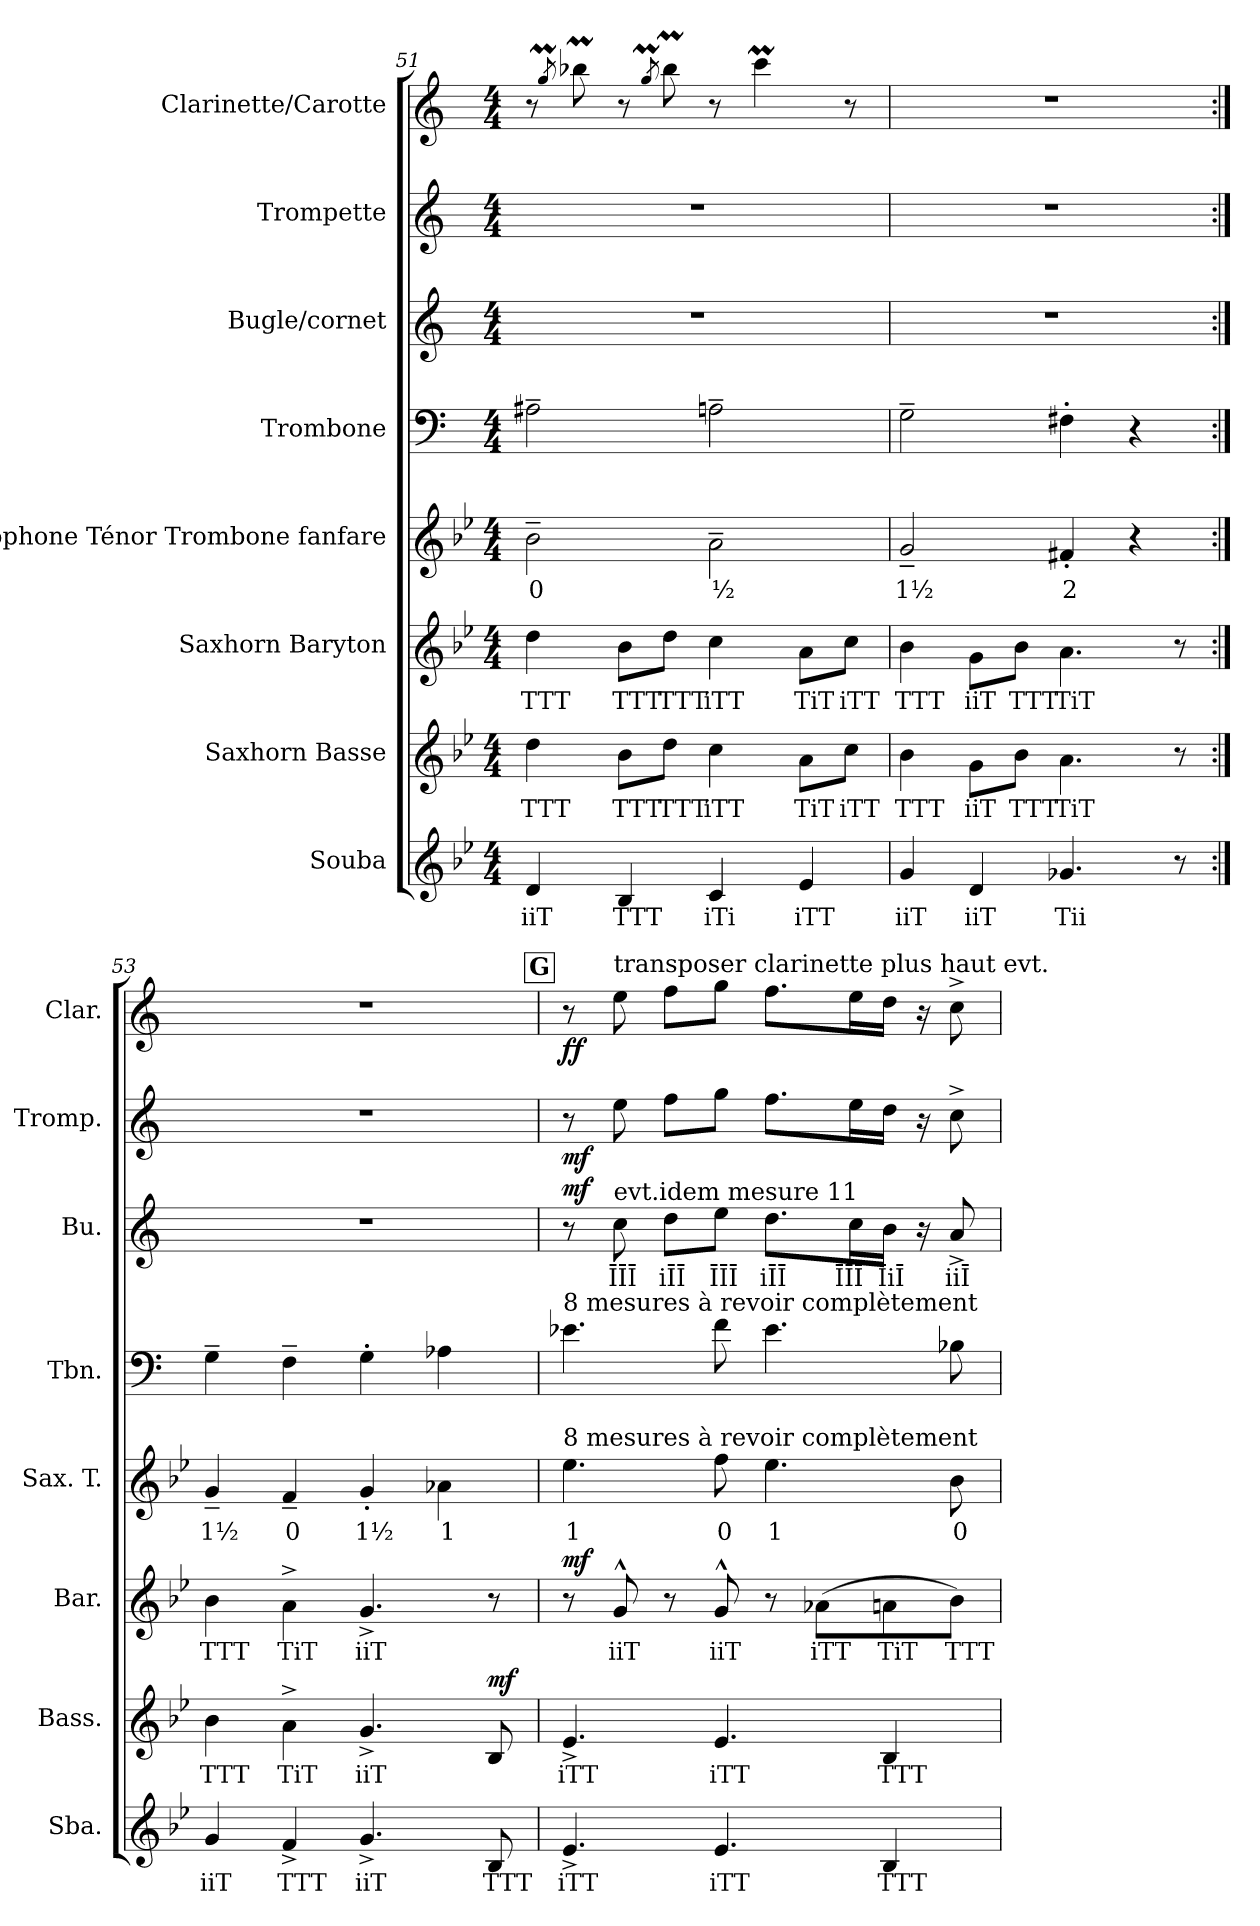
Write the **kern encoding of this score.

**kern	**text	**kern	**text	**dynam	**kern	**text	**dynam	**kern	**text	**kern	**kern	**text	**dynam	**kern	**dynam	**kern	**dynam
*part8	*part8	*part7	*part7	*part7	*part6	*part6	*part6	*part5	*part5	*part4	*part3	*part3	*part3	*part2	*part2	*part1	*part1
*staff8	*staff8	*staff7	*staff7	*staff7	*staff6	*staff6	*staff6	*staff5	*staff5	*staff4	*staff3	*staff3	*staff3	*staff2	*staff2	*staff1	*staff1
*I"Souba	*	*I"Saxhorn Basse	*	*	*I"Saxhorn Baryton	*	*	*I"Saxophone Ténor Trombone fanfare	*	*I"Trombone	*I"Bugle/cornet	*	*	*I"Trompette	*	*I"Clarinette/Carotte	*
*I'Sba.	*	*I'Bass.	*	*	*I'Bar.	*	*	*I'Sax. T.	*	*I'Tbn.	*I'Bu.	*	*	*I'Tromp.	*	*I'Clar.	*
!!LO:PB:g=z
*clefG2	*	*clefG2	*	*	*clefG2	*	*	*clefG2	*	*clefF4	*clefG2	*	*	*clefG2	*	*clefG2	*
*ITrd15c26	*	*ITrd8c14	*	*	*ITrd8c14	*	*	*ITrd8c14	*	*	*ITrd1c2	*	*	*ITrd1c2	*	*ITrd1c2	*
*k[b-e-]	*	*k[b-e-]	*	*	*k[b-e-]	*	*	*k[b-e-]	*	*k[]	*k[b-e-]	*	*	*k[b-e-]	*	*k[b-e-]	*
*M4/4	*	*M4/4	*	*	*M4/4	*	*	*M4/4	*	*M4/4	*M4/4	*	*	*M4/4	*	*M4/4	*
=51	=51	=51	=51	=51	=51	=51	=51	=51	=51	=51	=51	=51	=51	=51	=51	=51	=51
!	!LO:LY:b	!	!LO:LY:b	!	!	!LO:LY:b	!	!	!LO:LY:b	!	!	!	!	!	!	!	!
4DD/	iiT	4d\	TTT	.	4d\	TTT	.	2B-~\	0	2A#X~\	1r	.	.	1r	.	8r	.
.	.	.	.	.	.	.	.	.	.	.	.	.	.	.	.	8qffM/	.
.	.	.	.	.	.	.	.	.	.	.	.	.	.	.	.	8aa-XM\	.
!	!LO:LY:b	!	!LO:LY:b	!	!	!LO:LY:b	!	!	!	!	!	!	!	!	!	!	!
4BBB-/	TTT	8B-\L	TTT	.	8B-\L	TTT	.	.	.	.	.	.	.	.	.	8r	.
.	.	.	.	.	.	.	.	.	.	.	.	.	.	.	.	8qffM/	.
!	!	!	!LO:LY:b	!	!	!LO:LY:b	!	!	!	!	!	!	!	!	!	!	!
.	.	8d\J	TTT	.	8d\J	TTT	.	.	.	.	.	.	.	.	.	8aa-M\	.
!	!LO:LY:b	!	!LO:LY:b	!	!	!LO:LY:b	!	!	!LO:LY:b	!	!	!	!	!	!	!	!
4CC/	iTi	4c\	iTT	.	4c\	iTT	.	2A~\	½	2An~\	.	.	.	.	.	8r	.
.	.	.	.	.	.	.	.	.	.	.	.	.	.	.	.	4bb-M\	.
!	!LO:LY:b	!	!LO:LY:b	!	!	!LO:LY:b	!	!	!	!	!	!	!	!	!	!	!
4EE-/	iTT	8A\L	TiT	.	8A\L	TiT	.	.	.	.	.	.	.	.	.	.	.
!	!	!	!LO:LY:b	!	!	!LO:LY:b	!	!	!	!	!	!	!	!	!	!	!
.	.	8c\J	iTT	.	8c\J	iTT	.	.	.	.	.	.	.	.	.	8r	.
=52	=52	=52	=52	=52	=52	=52	=52	=52	=52	=52	=52	=52	=52	=52	=52	=52	=52
!	!LO:LY:b	!	!LO:LY:b	!	!	!LO:LY:b	!	!	!LO:LY:b	!	!	!	!	!	!	!	!
4GG/	iiT	4B-\	TTT	.	4B-\	TTT	.	2G~/	1½	2G~\	1r	.	.	1r	.	1r	.
!	!LO:LY:b	!	!LO:LY:b	!	!	!LO:LY:b	!	!	!	!	!	!	!	!	!	!	!
4DD/	iiT	8G\L	iiT	.	8G\L	iiT	.	.	.	.	.	.	.	.	.	.	.
!	!	!	!LO:LY:b	!	!	!LO:LY:b	!	!	!	!	!	!	!	!	!	!	!
.	.	8B-\J	TTT	.	8B-\J	TTT	.	.	.	.	.	.	.	.	.	.	.
!	!LO:LY:b	!	!LO:LY:b	!	!	!LO:LY:b	!	!	!LO:LY:b	!	!	!	!	!	!	!	!
4.GG-X/	Tii	4.A\	TiT	.	4.A\	TiT	.	4F#X'/	2	4F#X'\	.	.	.	.	.	.	.
.	.	.	.	.	.	.	.	4r	.	4r	.	.	.	.	.	.	.
8r	.	8r	.	.	8r	.	.	.	.	.	.	.	.	.	.	.	.
=53:|!	=53:|!	=53:|!	=53:|!	=53:|!	=53:|!	=53:|!	=53:|!	=53:|!	=53:|!	=53:|!	=53:|!	=53:|!	=53:|!	=53:|!	=53:|!	=53:|!	=53:|!
!	!LO:LY:b	!	!LO:LY:b	!	!	!LO:LY:b	!	!	!LO:LY:b	!	!	!	!	!	!	!	!
4GG/	iiT	4B-\	TTT	.	4B-\	TTT	.	4G~/	1½	4G~\	1r	.	.	1r	.	1r	.
!	!LO:LY:b	!	!LO:LY:b	!	!	!LO:LY:b	!	!	!LO:LY:b	!	!	!	!	!	!	!	!
4FF^/	TTT	4A^\	TiT	.	4A^\	TiT	.	4F~/	0	4F~\	.	.	.	.	.	.	.
!	!LO:LY:b	!	!LO:LY:b	!	!	!LO:LY:b	!	!	!LO:LY:b	!	!	!	!	!	!	!	!
4.GG^/	iiT	4.G^/	iiT	.	4.G^/	iiT	.	4G'/	1½	4G'\	.	.	.	.	.	.	.
!	!	!	!	!	!	!	!	!	!LO:LY:b	!	!	!	!	!	!	!	!
.	.	.	.	.	.	.	.	4A-X\	1	4A-X\	.	.	.	.	.	.	.
!	!LO:LY:b	!	!	!LO:DY:b	!	!	!	!	!	!	!	!	!	!	!	!	!
8BBB-/	TTT	8BB-/	.	mf	8r	.	.	.	.	.	.	.	.	.	.	.	.
!!LO:PB:g=z
!!LO:REH:place=s1:a:B:fs=14:t=G
=54	=54	=54	=54	=54	=54	=54	=54	=54	=54	=54	=54	=54	=54	=54	=54	=54	=54
!	!	!	!	!	!	!	!	!	!	!LO:TX:a:t=8 mesures à revoir complètement	!	!	!	!	!	!	!
!	!	!	!	!	!	!	!	!LO:TX:a:t=8 mesures à revoir complètement	!	!	!	!	!	!	!	!	!
!	!LO:LY:b	!	!LO:LY:b	!	!	!	!LO:DY:b	!	!LO:LY:b	!	!	!	!LO:DY:b	!	!LO:DY:b	!	!LO:DY:b
4.EE-^/	iTT	4.E-^/	iTT	.	8r	.	mf	4.e-\	1	4.e-X\	8r	.	mf	8r	mf	8r	ff
!	!	!	!	!	!	!	!	!	!	!	!	!	!	!	!	!LO:TX:a:t=transposer clarinette plus haut evt.	!
!	!	!	!	!	!	!	!	!	!	!	!LO:TX:a:t=evt.idem mesure 11	!	!	!	!	!	!
!	!	!	!	!	!	!LO:LY:b	!	!	!	!	!	!LO:LY:b	!	!	!	!	!
.	.	.	.	.	8G^^/	iiT	.	.	.	.	8b-\	ĪĪĪ	.	8dd\	.	8dd\	.
!	!	!	!	!	!	!	!	!	!	!	!	!LO:LY:b	!	!	!	!	!
.	.	.	.	.	8r	.	.	.	.	.	8cc\L	iĪĪ	.	8ee-\L	.	8ee-\L	.
!	!LO:LY:b	!	!LO:LY:b	!	!	!LO:LY:b	!	!	!LO:LY:b	!	!	!LO:LY:b	!	!	!	!	!
4.EE-/	iTT	4.E-/	iTT	.	8G^^/	iiT	.	8f\	0	8f\	8dd\J	ĪĪĪ	.	8ff\J	.	8ff\J	.
!	!	!	!	!	!	!	!	!	!LO:LY:b	!	!	!LO:LY:b	!	!	!	!	!
.	.	.	.	.	8r	.	.	4.e-\	1	4.e-\	8.cc\L	iĪĪ	.	8.ee-\L	.	8.ee-\L	.
!	!	!	!	!	!	!LO:LY:b	!	!	!	!	!	!	!	!	!	!	!
.	.	.	.	.	(>8A-X\L	iTT	.	.	.	.	.	.	.	.	.	.	.
!	!	!	!	!	!	!	!	!	!	!	!	!LO:LY:b	!	!	!	!	!
.	.	.	.	.	.	.	.	.	.	.	16b-\L	ĪĪĪ	.	16dd\L	.	16dd\L	.
!	!LO:LY:b	!	!LO:LY:b	!	!	!LO:LY:b	!	!	!	!	!	!LO:LY:b	!	!	!	!	!
4BBB-/	TTT	4BB-/	TTT	.	8An\	TiT	.	.	.	.	16a\JJ	ĪiĪ	.	16cc\JJ	.	16cc\JJ	.
.	.	.	.	.	.	.	.	.	.	.	16r	.	.	16r	.	16r	.
!	!	!	!	!	!	!LO:LY:b	!	!	!LO:LY:b	!	!	!LO:LY:b	!	!	!	!	!
.	.	.	.	.	8B-\J)	TTT	.	8B-\	0	8B-X\	8g^/	iiĪ	.	8b-^\	.	8b-^\	.
=	=	=	=	=	=	=	=	=	=	=	=	=	=	=	=	=	=
*-	*-	*-	*-	*-	*-	*-	*-	*-	*-	*-	*-	*-	*-	*-	*-	*-	*-
